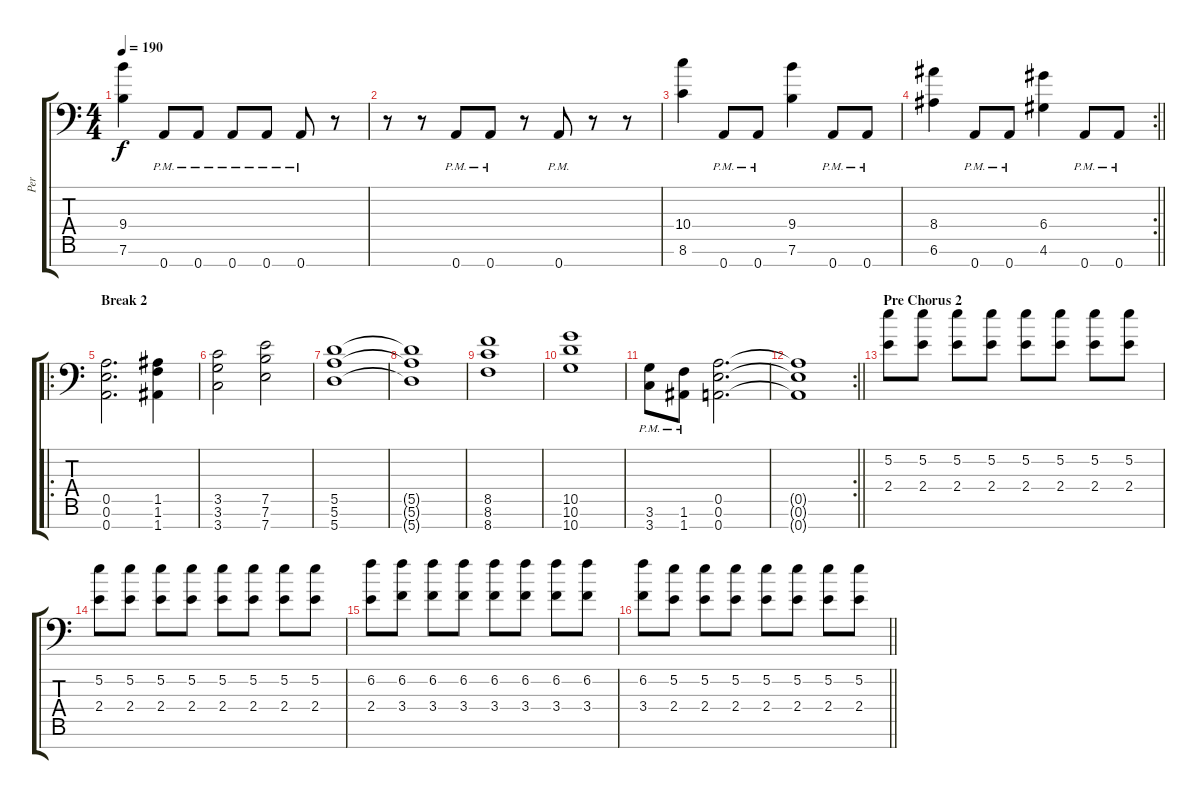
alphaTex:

\track ("Per " "Per ") {instrument distortionguitar}
\staff {score tabs}
\tuning (E4 B3 G3 D3 A2 E2 A1) {hide}
\ts (4 4)
\tempo 190
\clef f4
\ks c
(9.4 7.6).4{dy f} 0.7{pm}.8 0.7{pm}.8 0.7{pm}.8 0.7{pm}.8 0.7{pm}.8 r.8 |
r.8 r.8 0.7{pm}.8 0.7{pm}.8 r.8 0.7{pm}.8 r.8 r.8 |
(10.4 8.6).4 0.7{pm}.8 0.7{pm}.8 (9.4 7.6).4 0.7{pm}.8 0.7{pm}.8 |
\rc 2
\barLineRight lightlight
(8.4 6.6).4 0.7{pm}.8 0.7{pm}.8 (6.4 4.6).4 0.7{pm}.8 0.7{pm}.8 |
\ro
\section ("" "Break 2")
(0.5 0.6 0.7).2{d} (1.5 1.6 1.7).4 |
(3.5 3.6 3.7).2 (7.5 7.6 7.7).2 |
(5.5 5.6 5.7).1 |
(5.5{t} 5.6{t} 5.7{t}).1 |
(8.5 8.6 8.7).1 |
(10.5 10.6 10.7).1 |
(3.6{pm} 3.7{pm}).8 (1.6{pm} 1.7{pm}).8 (0.5 0.6 0.7).2{d} |
\rc 2
\barLineRight lightlight
(0.5{t} 0.6{t} 0.7{t}).1 |
\section ("" "Pre Chorus 2")
(5.2 2.4).8 (5.2 2.4).8 (5.2 2.4).8 (5.2 2.4).8 (5.2 2.4).8 (5.2 2.4).8 (5.2 2.4).8 (5.2 2.4).8 |
(5.2 2.4).8 (5.2 2.4).8 (5.2 2.4).8 (5.2 2.4).8 (5.2 2.4).8 (5.2 2.4).8 (5.2 2.4).8 (5.2 2.4).8 |
(6.2 2.4).8 (6.2 3.4).8 (6.2 3.4).8 (6.2 3.4).8 (6.2 3.4).8 (6.2 3.4).8 (6.2 3.4).8 (6.2 3.4).8 |
\barLineRight lightlight
(6.2 3.4).8 (5.2 2.4).8 (5.2 2.4).8 (5.2 2.4).8 (5.2 2.4).8 (5.2 2.4).8 (5.2 2.4).8 (5.2 2.4).8
